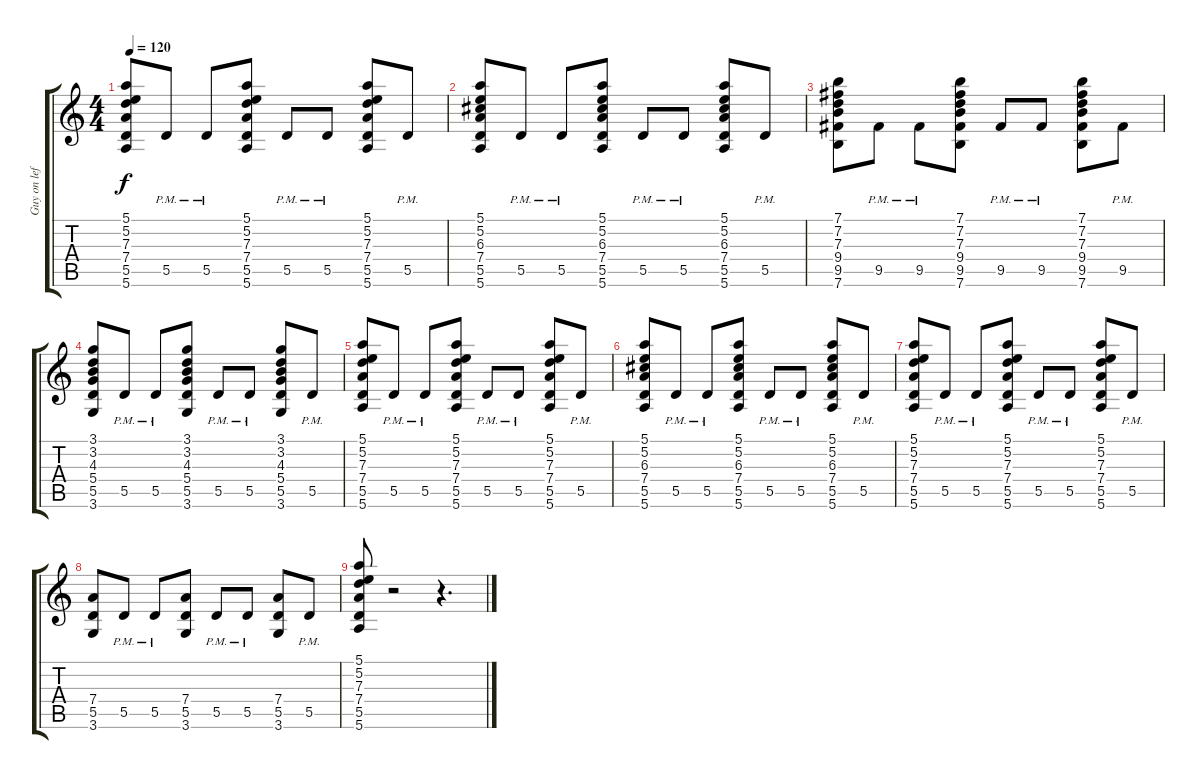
\track ("Guy on left" "Guy on lef") {instrument acousticguitarsteel}
\staff {score tabs}
\tuning (E4 B3 G3 D3 A2 E2) {hide}
\ts (4 4)
\tempo 120
\clef g2
\ks c
(5.1 5.2 7.3 7.4 5.5 5.6).8{dy f} 5.5{pm}.8 5.5{pm}.8 (5.1 5.2 7.3 7.4 5.5 5.6).8 5.5{pm}.8 5.5{pm}.8 (5.1 5.2 7.3 7.4 5.5 5.6).8 5.5{pm}.8 |
(5.1 5.2 6.3 7.4 5.5 5.6).8 5.5{pm}.8 5.5{pm}.8 (5.1 5.2 6.3 7.4 5.5 5.6).8 5.5{pm}.8 5.5{pm}.8 (5.1 5.2 6.3 7.4 5.5 5.6).8 5.5{pm}.8 |
(7.1 7.2 7.3 9.4 9.5 7.6).8 9.5{pm}.8 9.5{pm}.8 (7.1 7.2 7.3 9.4 9.5 7.6).8 9.5{pm}.8 9.5{pm}.8 (7.1 7.2 7.3 9.4 9.5 7.6).8 9.5{pm}.8 |
(3.1 3.2 4.3 5.4 5.5 3.6).8 5.5{pm}.8 5.5{pm}.8 (3.1 3.2 4.3 5.4 5.5 3.6).8 5.5{pm}.8 5.5{pm}.8 (3.1 3.2 4.3 5.4 5.5 3.6).8 5.5{pm}.8 |
(5.1 5.2 7.3 7.4 5.5 5.6).8 5.5{pm}.8 5.5{pm}.8 (5.1 5.2 7.3 7.4 5.5 5.6).8 5.5{pm}.8 5.5{pm}.8 (5.1 5.2 7.3 7.4 5.5 5.6).8 5.5{pm}.8 |
(5.1 5.2 6.3 7.4 5.5 5.6).8 5.5{pm}.8 5.5{pm}.8 (5.1 5.2 6.3 7.4 5.5 5.6).8 5.5{pm}.8 5.5{pm}.8 (5.1 5.2 6.3 7.4 5.5 5.6).8 5.5{pm}.8 |
(5.1 5.2 7.3 7.4 5.5 5.6).8 5.5{pm}.8 5.5{pm}.8 (5.1 5.2 7.3 7.4 5.5 5.6).8 5.5{pm}.8 5.5{pm}.8 (5.1 5.2 7.3 7.4 5.5 5.6).8 5.5{pm}.8 |
(7.4 5.5 3.6).8 5.5{pm}.8 5.5{pm}.8 (7.4 5.5 3.6).8 5.5{pm}.8 5.5{pm}.8 (7.4 5.5 3.6).8 5.5{pm}.8 |
(5.1 5.2 7.3 7.4 5.5 5.6).8 r.2 r.4{d}
